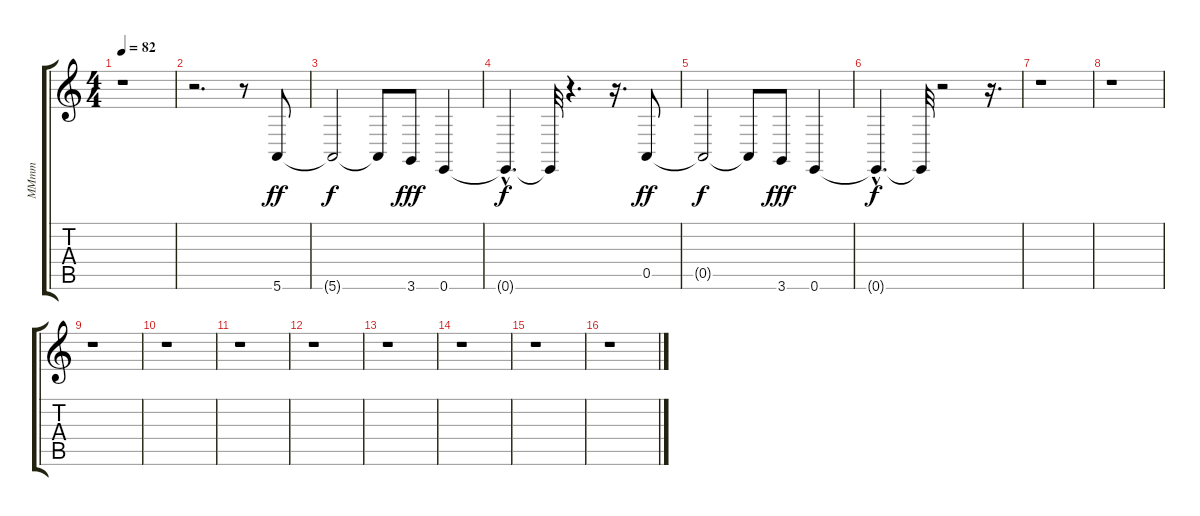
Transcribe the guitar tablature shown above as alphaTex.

\track ("MMmm" "MMmm") {instrument stringensemble2}
\staff {score tabs}
\tuning (E4 B3 G3 D3 A2 E2) {hide}
\ts (4 4)
\tempo 82
\clef g2
\ks c
r.1{dy ff} |
r.2{d} r.8 5.6.8 |
5.6{t}.2{dy f} 5.6{t}.8 3.6.8{dy fff} 0.6.4 |
0.6{hac t}.4{d dy f} 0.6{t}.32 r.4{d} r.16{d} 0.5.8{dy ff} |
0.5{t}.2{dy f} 0.5{t}.8 3.6.8{dy fff} 0.6.4 |
0.6{hac t}.4{d dy f} 0.6{t}.32 r.2 r.16{d} |
r.1 |
r.1 |
r.1 |
r.1 |
r.1 |
r.1 |
r.1 |
r.1 |
r.1 |
r.1
